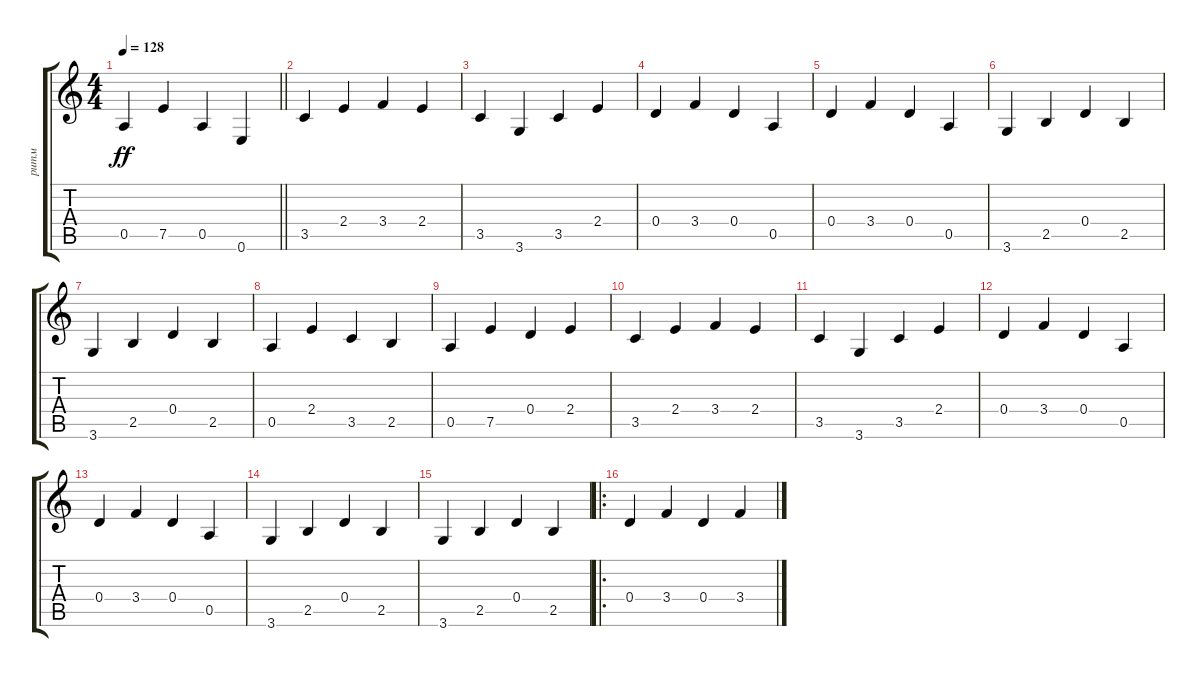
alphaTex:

\track ("ритм" "ритм") {instrument acousticguitarsteel}
\staff {score tabs}
\tuning (E4 B3 G3 D3 A2 E2) {hide}
\ts (4 4)
\tempo 128
\clef g2
\barLineRight lightlight
\ks aminor
0.5.4{dy ff} 7.5.4 0.5.4 0.6.4 |
\section ("" "")
3.5.4 2.4.4 3.4.4 2.4.4 |
3.5.4 3.6.4 3.5.4 2.4.4 |
0.4.4 3.4.4 0.4.4 0.5.4 |
0.4.4 3.4.4 0.4.4 0.5.4 |
3.6.4 2.5.4 0.4.4 2.5.4 |
3.6.4 2.5.4 0.4.4 2.5.4 |
0.5.4 2.4.4 3.5.4 2.5.4 |
0.5.4 7.5.4 0.4.4 2.4.4 |
3.5.4 2.4.4 3.4.4 2.4.4 |
3.5.4 3.6.4 3.5.4 2.4.4 |
0.4.4 3.4.4 0.4.4 0.5.4 |
0.4.4 3.4.4 0.4.4 0.5.4 |
3.6.4 2.5.4 0.4.4 2.5.4 |
3.6.4 2.5.4 0.4.4 2.5.4 |
\ro
0.4.4 3.4.4 0.4.4 3.4.4
